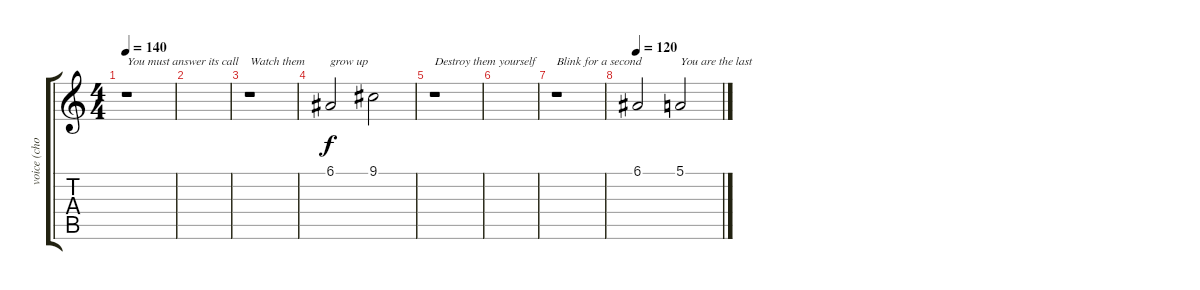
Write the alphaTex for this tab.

\track ("voice (choral) - Merav and Kiril" "voice (cho") {instrument choiraahs}
\staff {score tabs}
\tuning (E4 B3 G3 D3 A2 E2) {hide}
\ts (4 4)
\tempo 140
\clef g2
\ks c
r.1{txt "You must answer its call" dy f} |
|
r.1{txt "Watch them"} |
6.1.2{txt "grow up"} 9.1.2 |
r.1{txt "Destroy them yourself"} |
|
r.1{txt "Blink for a second"} |
\tempo 120
6.1.2 5.1.2{txt "You are the last"}
